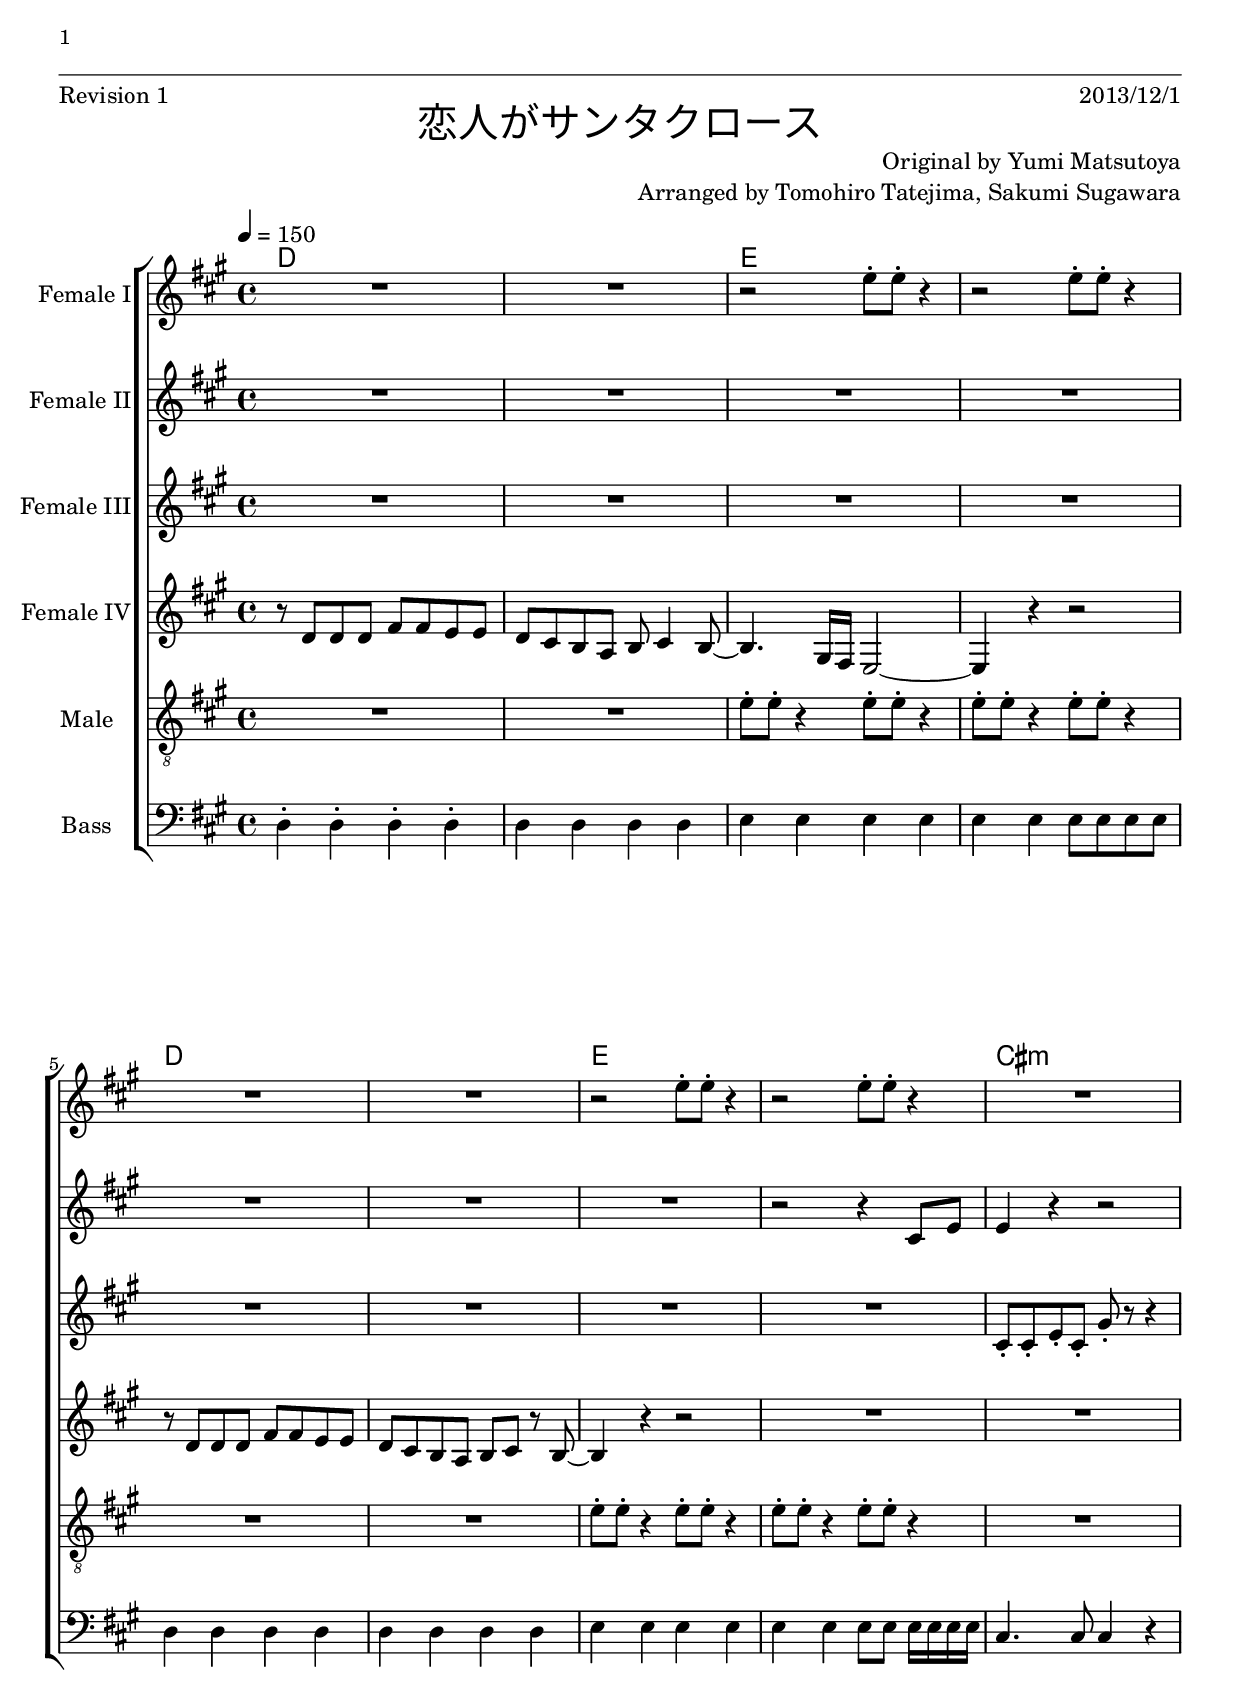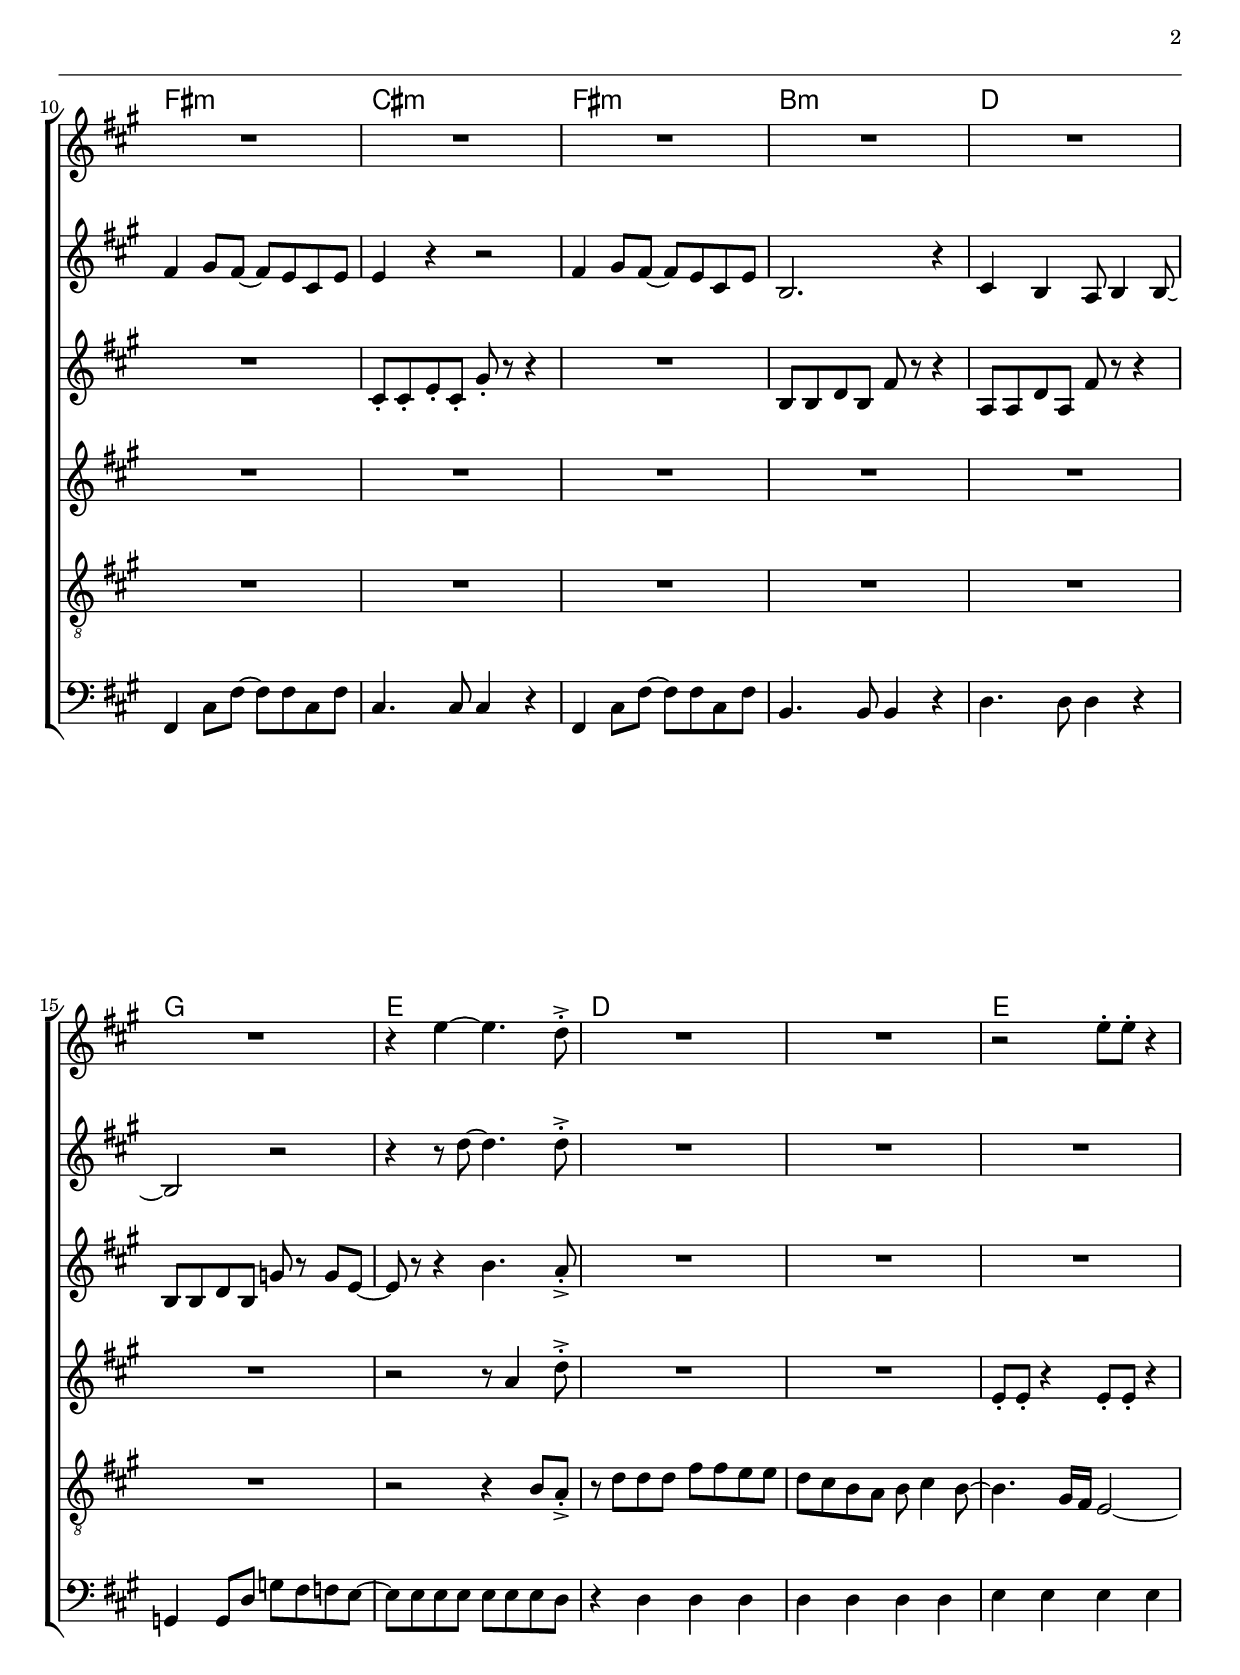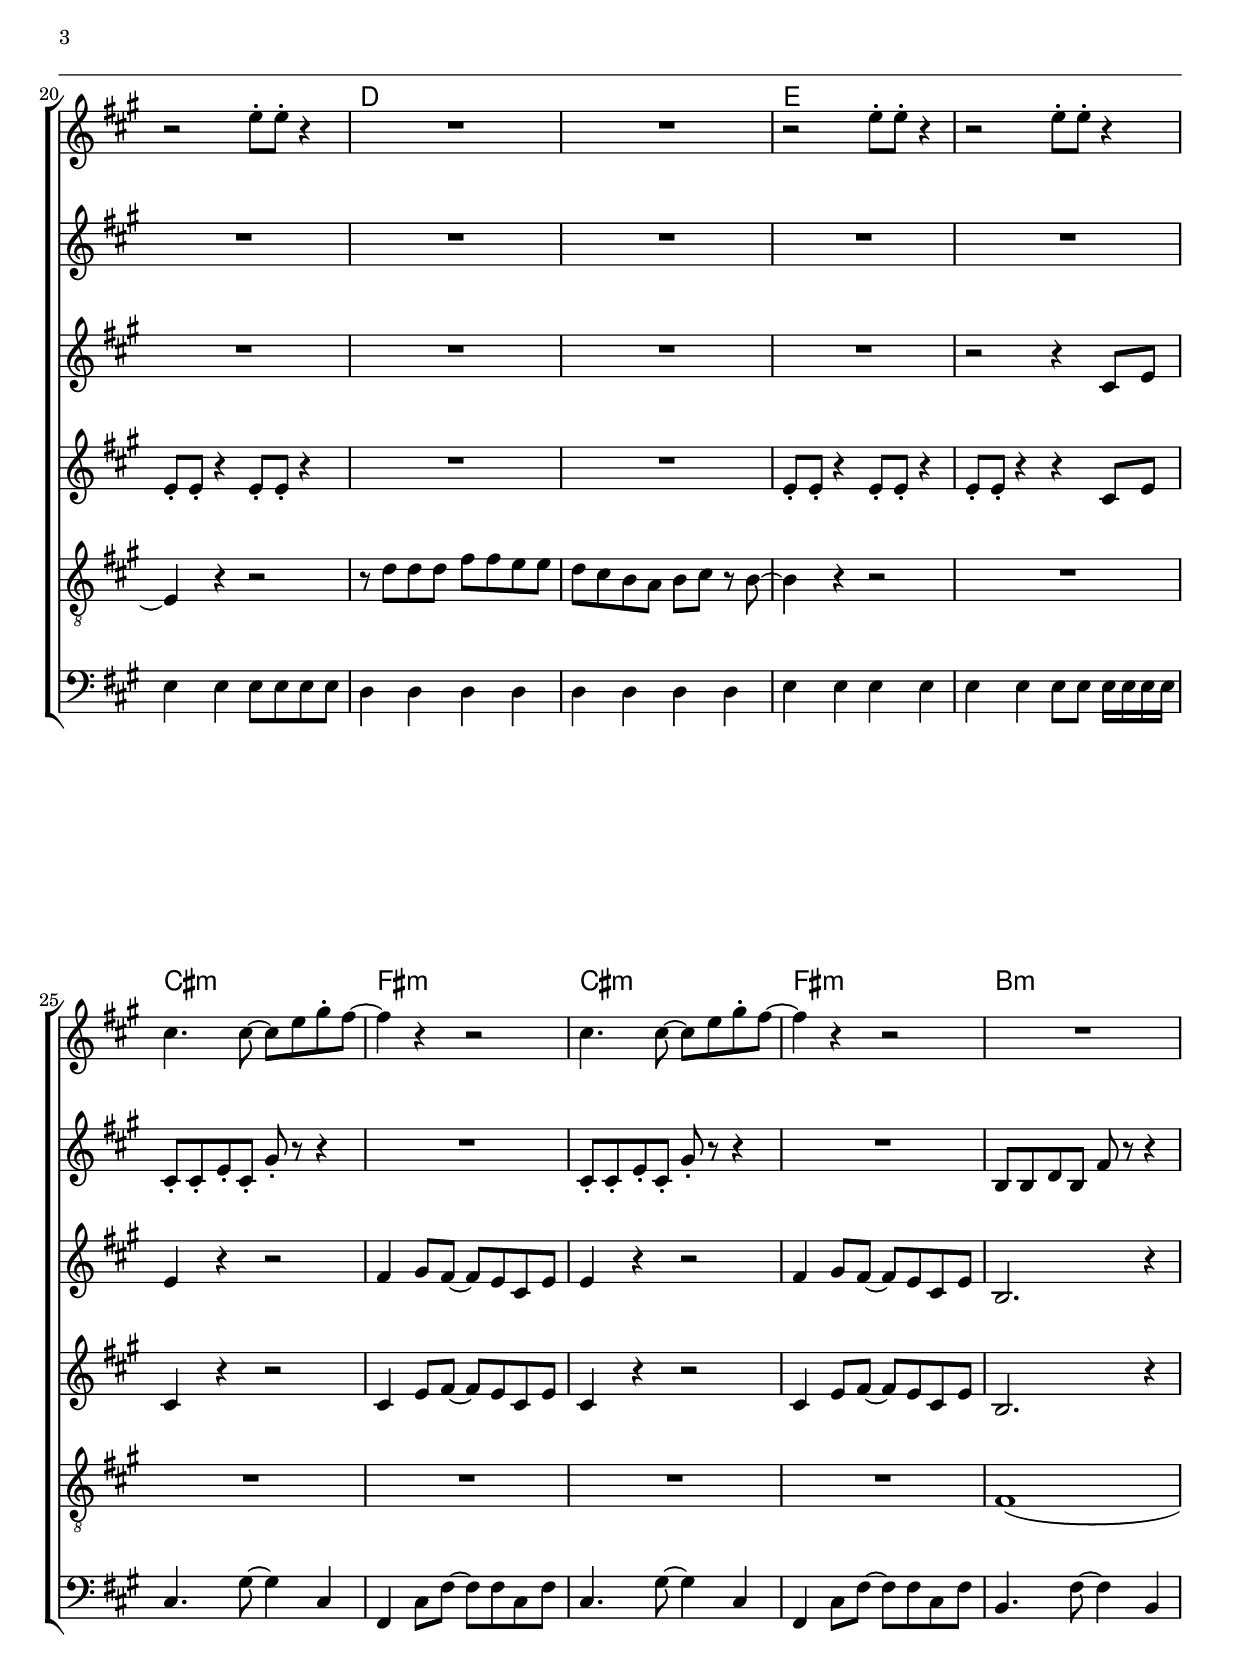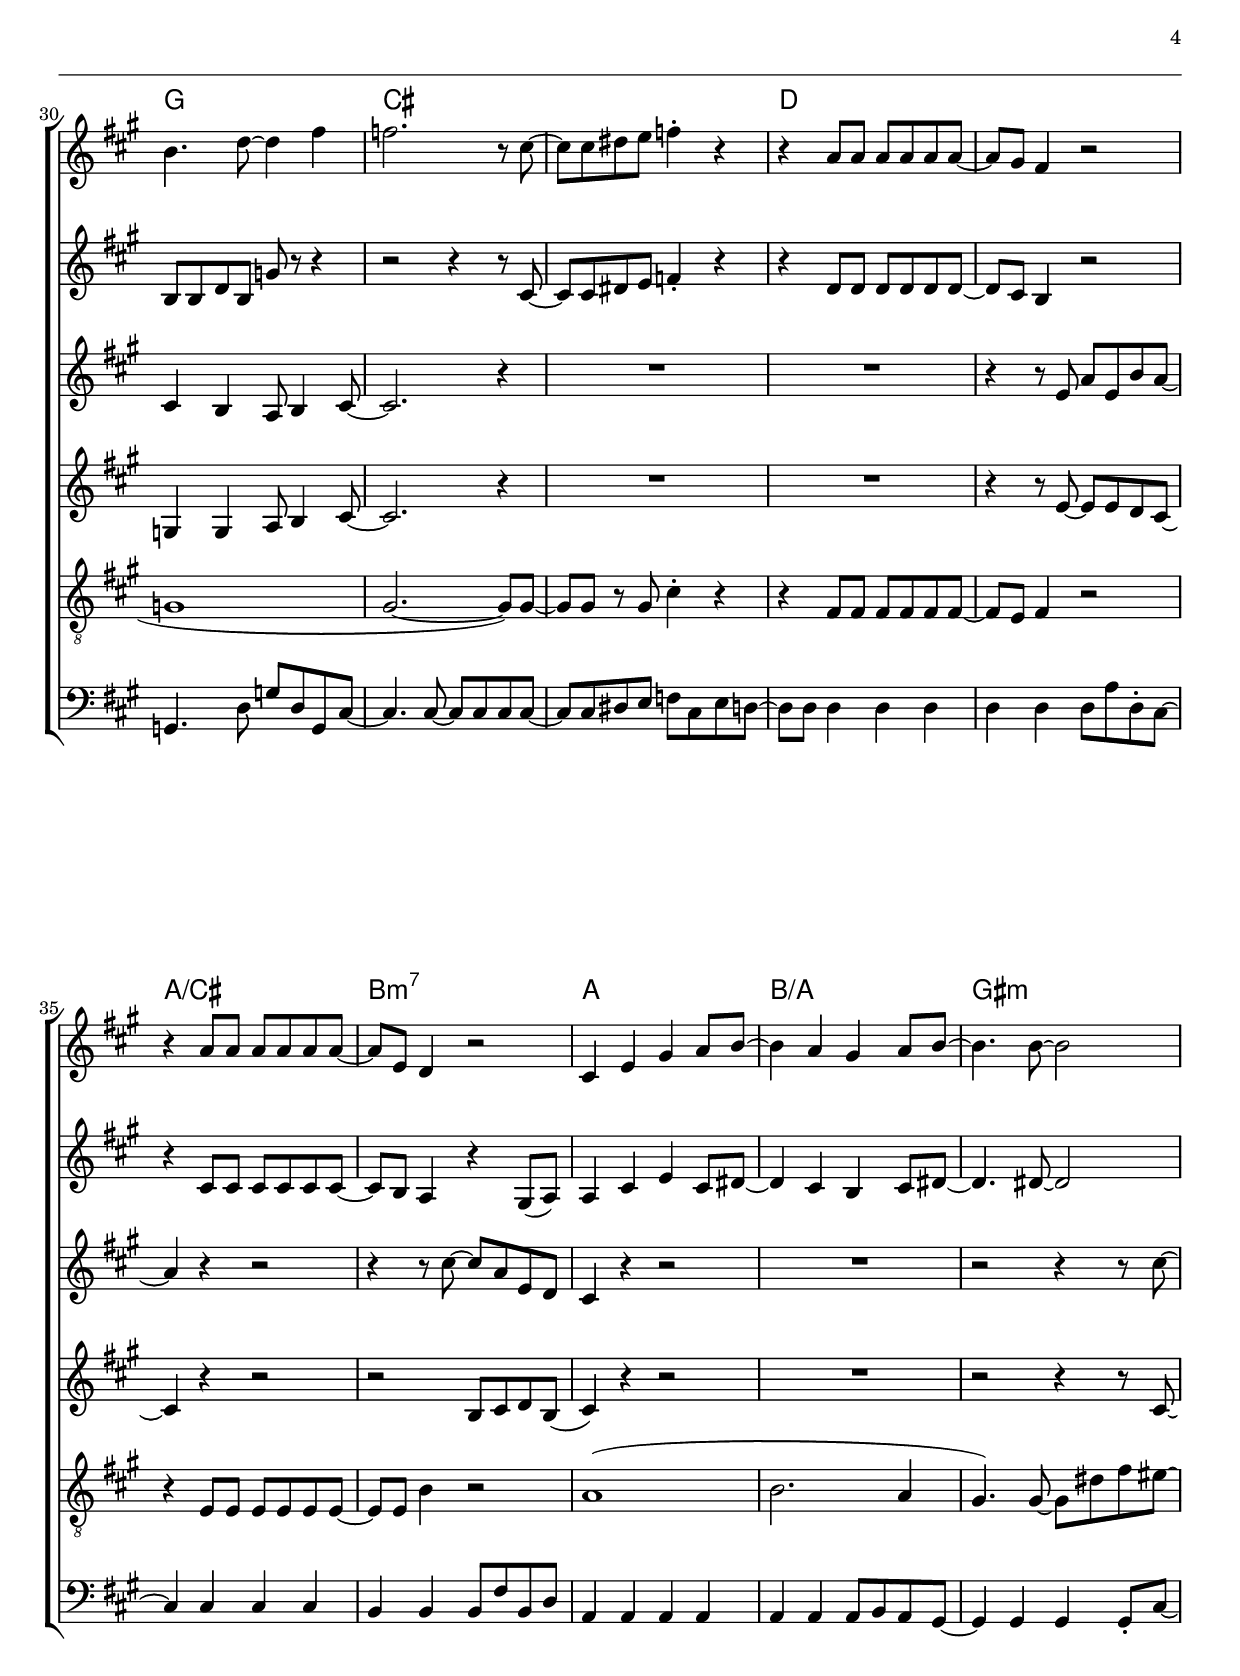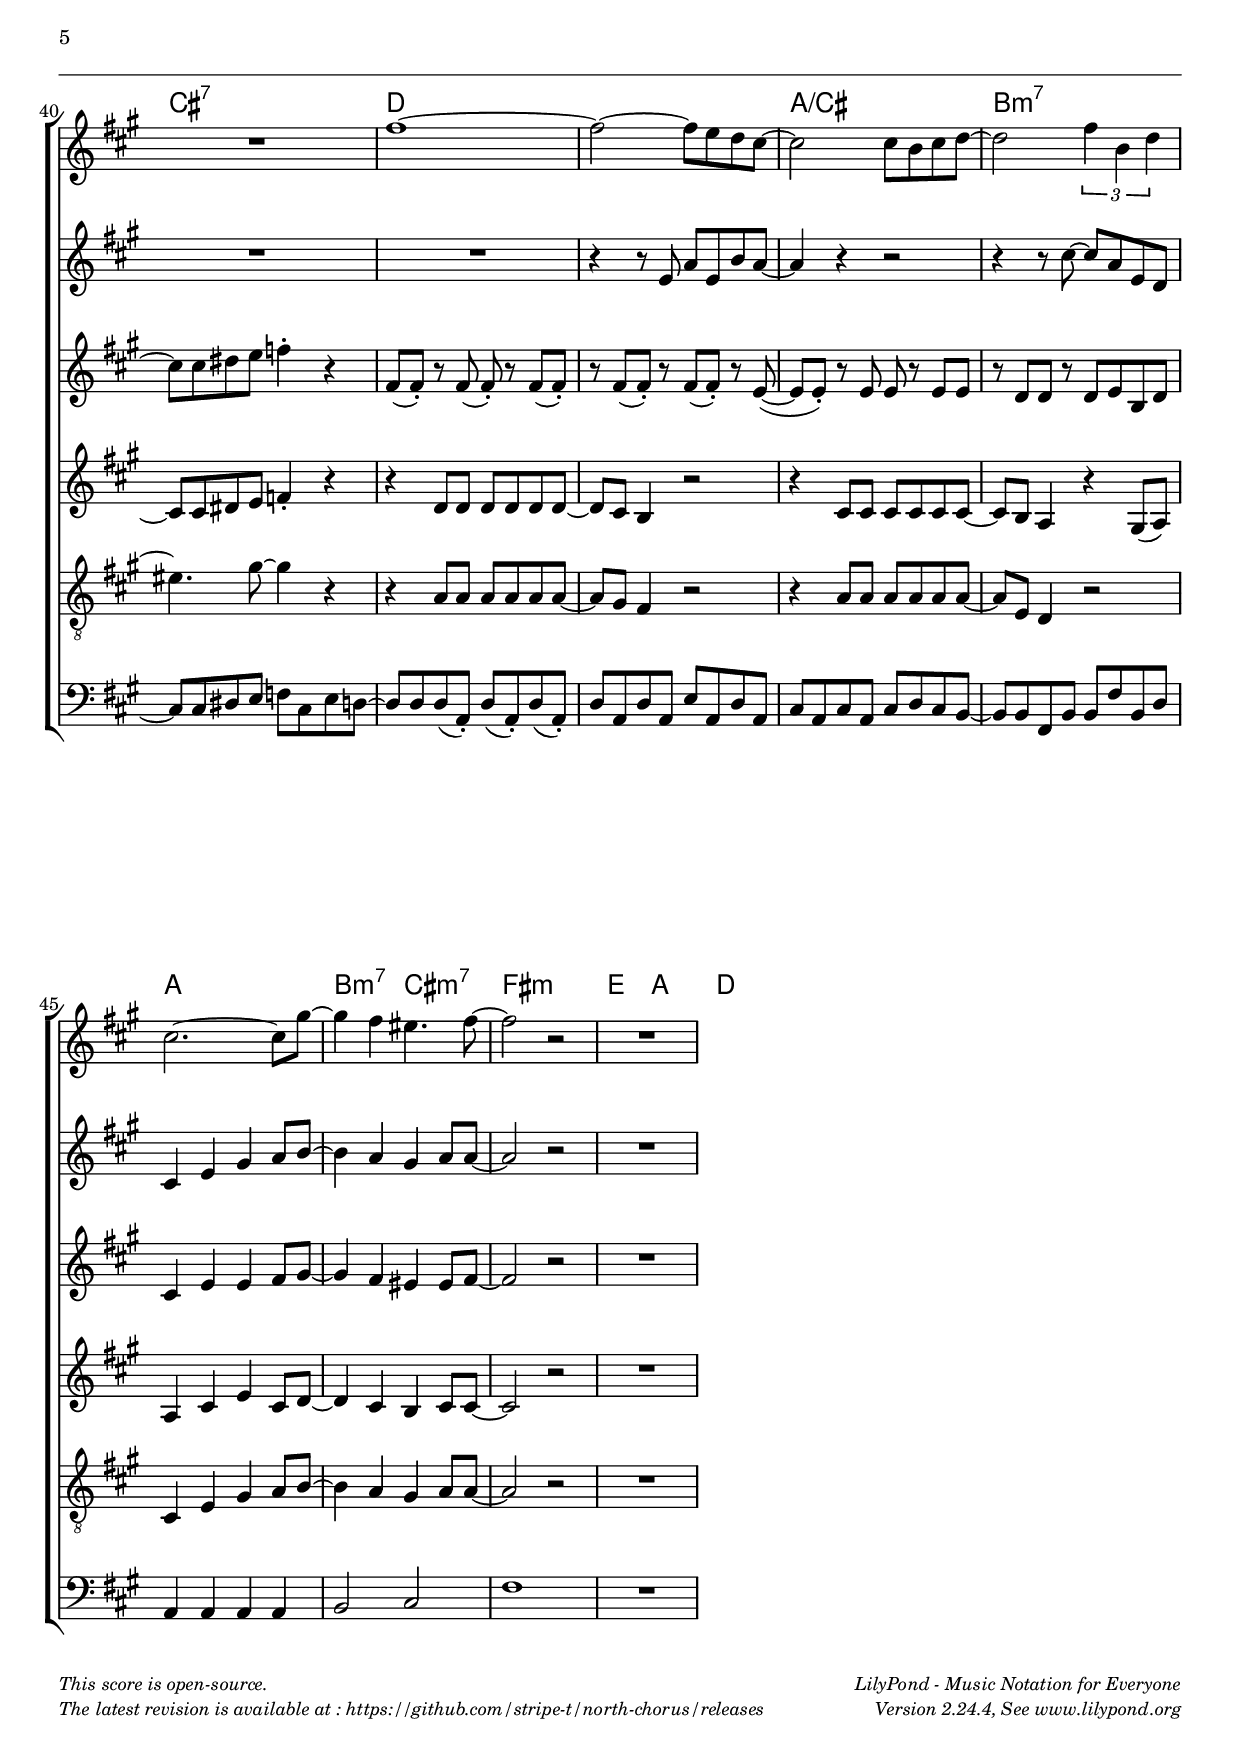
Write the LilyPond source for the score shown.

% Template revision 2
%
% For Flescobaldi :
% -*- indent-width: 4; tab-width: 4; indent-tabs: true;

\version "2.16.0"
\include "articulate.ly"

\paper {
	bookTitleMarkup = \markup {
		\column {
			\fill-line {
				"Revision 1"
				"2013/12/1"
			}
			\fill-line {
				\override #'(font-name . "IPAex明朝")
				\fontsize #5 "恋人がサンタクロース"
			}
			\fill-line {
				\null
				"Original by Yumi Matsutoya"
			}
			\fill-line {
				\null
				"Arranged by Tomohiro Tatejima, Sakumi Sugawara"
			}
		}
	}
	oddHeaderMarkup = \markup {
		\column {
			\fill-line {
				\fontsize #-1 \fromproperty #'page:page-number-string \null
			}
			\draw-hline
		}
		
	}
	evenHeaderMarkup = \markup {
		\column {
			\fill-line {
				\null \fontsize #-1 \fromproperty #'page:page-number-string
			}
			\draw-hline
		}
	}

	oddFooterMarkup = \markup {
		\on-the-fly #last-page \column{
			\fontsize #-2 \italic \fill-line {
				\left-column {"This score is open-source." "The latest revision is available at : https://github.com/stripe-t/north-chorus/releases"}
				\right-column {"LilyPond - Music Notation for Everyone" #(string-append "Version " (lilypond-version) ", See www.lilypond.org")}
			}
		}
	}

	evenFooterMarkup = \oddFooterMarkup
}

chord = \chordmode {
	\tempo 4=150
	d1 | s | e | s |
	d | s | e | s |
	cis:m | fis:m | cis:m | fis:m |
	b:m | d | g | e |
	d1 | s | e | s |
	d | s | e | s |
	cis:m | fis:m | cis:m | fis:m |
	b:m | g | cis | s |
	d | s | a/cis | b:m7 |
	a | b/a | gis:m | cis:7 |
	d | s | a/cis | b:m7 |
	a | b2:m7 cis:m7 | fis1:m | e2 a |
	d2.. s8 | s4 s s s8 s |
}

fA = \relative c' {
	\key a \major
	R1 | R1 | r2 e'8-. e-. r4 | r2 e8-. e-. r4 |
	R1 | R1 | r2 e8-. e-. r4 | r2 e8-. e-. r4 |
	R1 | R1 | R1 | R1 |
	R1 | R1 | R1 | r4 e ~ e4. d8->-. |
	R1 | R1 | r2 e8-. e-. r4 | r2 e8-. e-. r4 |
	R1 | R1 | r2 e8-. e-. r4 | r2 e8-. e-. r4 |
	cis4. cis8 ~ cis e gis-. fis ~ | fis4 r r2 | cis4. cis8 ~ cis e gis-. fis ~ | fis4 r r2 | 
	R1 | b,4. d8 ~ d4  fis | f2. r8 cis ~ | cis cis dis e f4-. r |
	r4 a,8 a a a a a ~ | a gis fis4 r2 | r4 a8 a a a a a ~ | a e d4 r2 |
	cis4 e gis a8 b ~ | b4 a gis a8 b ~ | b4. b8 ~ b2 | R1 |
	fis'1 ~ | fis2 ~ fis8 e d cis ~ | cis2 cis8 b cis d ~ | d2 \times 2/3 { fis4 b, d } |
	cis2. ~ cis8 gis' ~ | gis4 fis eis4. fis8 ~ | fis2 r2 | R1 |
}
fAlyric = \lyricmode {
	\set ignoreMelismata = ##t
	\override Lyrics . LyricText #'font-name = "IPAex明朝"
	\override Lyrics . LyricText #'font-size = #-1
}

fB = \relative c' {
	\key a \major
	R1 | R1 | R1 | R1 |
	R1 | R1 | R1 | r2 r4 cis8 e |
	e4 r r2 | fis4 gis8 fis ~ fis e cis e | e4 r r2  | fis4 gis8 fis ~ fis e cis e |
	b2. r4 | cis4 b a8 b4 b8 ~ | b2 r2 | r4 r8 d' ~ d4. d8->-. |
	R1 | R1 | R1 | R1 |
	R1 | R1 | R1 | R1 |
	cis,8-. cis-. e-. cis-. gis'-. r r4 | R1 | cis,8-. cis-. e-. cis-. gis'-. r r4 | R1 |
	b,8 b d b fis' r r4 | b,8 b d b g' r r4 | r2 r4 r8 cis, ~ | cis cis dis e f4-. r |
	r4 d8 d d d d d ~ | d cis b4 r2 | r4 cis8 cis cis cis cis cis ~ | cis b a4 r4 gis8( a) |
	a4 cis e cis8 dis ~ | dis4 cis b cis8 dis ~ | dis4. dis8 ~ dis2 | R1 |
	R1 | r4 r8 e a e b' a ~ | a4 r r2 | r4 r8 cis ~ cis a e d |
	cis4 e gis a8 b ~ | b4 a gis a8 a ~ | a2 r | R1 |
}
fBlyric = \lyricmode {
	\set ignoreMelismata = ##t
	\override Lyrics . LyricText #'font-name = "IPAex明朝"
	\override Lyrics . LyricText #'font-size = #-1
}

fC = \relative c'{
	\key a \major
	R1 | R1 | R1 | R1 |
	R1 | R1 | R1 | R1 |
	cis8-. cis-. e-. cis-. gis'-. r r4 | R1 | cis,8-. cis-. e-. cis-. gis'-. r r4 | R1 |
	b,8 b d b fis' r r4 | a,8 a d a fis' r r4 | b,8 b d b g' r g e ~ | e r r4 b'4. a8->-. |
	R1 | R1 | R1 | R1 |
	R1 | R1 | R1 | r2 r4 cis,8 e |
	e4 r r2 | fis4 gis8 fis ~ fis e cis e | e4 r r2  | fis4 gis8 fis ~ fis e cis e |
	b2. r4 | cis4 b a8 b4 cis8 ~ | cis2. r4 | R1 |
	R1 | r4 r8 e a e b' a ~ | a4 r r2 | r4 r8 cis ~ cis a e d |
	cis4 r r2 | R1 | r2 r4 r8 cis' ~ | cis cis dis e f4-. r |
	fis,8( fis-.) r fis8( fis-.) r fis8( fis-.) | r fis8( fis-.) r fis8( fis-.) r e( ~ | e e-.) r e e r e e | r d d r d e b d |
	cis4 e e fis8 gis ~ | gis4 fis eis eis8 fis ~ | fis2 r2 | R1 |
} 
fClyric = \lyricmode {
	\set ignoreMelismata = ##t
	\override Lyrics . LyricText #'font-name = "IPAex明朝"
	\override Lyrics . LyricText #'font-size = #-1
}

fD = \relative c'{
	\key a \major
	r8 d d d fis fis e e | d cis b a b cis4 b8 ~ | b4. gis16 fis e2 ~ | e4 r4 r2 |
	r8 d' d d fis fis e e | d cis b a b cis8 r b8 ~ | b4 r r2 | R1 |
	R1 | R1 | R1 | R1 |
	R1 | R1 | R1 | r2 r8 a'4 d8->-. |
	R1 | R1 | e,8-. e-. r4 e8-. e-. r4 | e8-. e-. r4 e8-. e-. r4 |
	R1 | R1 | e8-. e-. r4 e8-. e-. r4 | e8-. e-. r4 r cis8 e |
	cis4 r r2 | cis4 e8 fis ~ fis e cis e | cis4 r r2 | cis4 e8 fis ~ fis e cis e |
	b2. r4 | g4 g a8 b4 cis8 ~ | cis2. r4 | R1 |
	R1 | r4 r8 e ~ e e d cis ~ | cis4 r r2 | r2 b8 cis d b( |
	cis4) r r2 | R1 | r2 r4 r8 cis ~ | cis cis dis e f4-. r |
	r4 d8 d d d d d ~ | d cis b4 r2 | r4 cis8 cis cis cis cis cis ~ | cis b a4 r4 gis8( a) |
	a4 cis e cis8 d ~ | d4 cis b cis8 cis ~ | cis2 r | R1 |
}
fDlyric = \lyricmode {
	\set ignoreMelismata = ##t
	\override Lyrics . LyricText #'font-name = "IPAex明朝"
	\override Lyrics . LyricText #'font-size = #-1
}

mA = \relative c {
	\key a \major
	R1 | R1 | e'8-. e-. r4 e8-. e-. r4 | e8-. e-. r4 e8-. e-. r4 |
	R1 | R1 | e8-. e-. r4 e8-. e-. r4 | e8-. e-. r4 e8-. e-. r4 |
	R1 | R1 | R1 | R1 |
	R1 | R1 | R1 | r2 r4 b8 a->-. |
	r8 d d d fis fis e e | d cis b a b cis4 b8 ~ | b4. gis16 fis e2 ~ | e4 r4 r2 |
	r8 d' d d fis fis e e | d cis b a b cis8 r b8 ~ | b4 r r2 | R1 |
	R1 | R1 | R1 | R1 |
	fis1( | g | gis2. ~ gis8) gis ~ | gis gis r gis cis4-. r |
	r4 fis,8 fis fis fis fis fis ~ | fis e fis4 r2 | r4 e8 e e e e e ~ | e e b'4 r2 |
	a1( | b2. a4 | gis4.) gis8 ~ gis dis' fis eis ~ | eis4. gis8 ~ gis4 r |
	r4 a,8 a a a a a ~ | a gis fis4 r2 | r4 a8 a a a a a ~ | a e d4 r2 |
	cis4 e gis a8 b ~ | b4 a gis a8 a ~ | a2 r | R1 |
}
mAlyric = \lyricmode {
	\set ignoreMelismata = ##t
	\override Lyrics . LyricText #'font-name = "IPAex明朝"
	\override Lyrics . LyricText #'font-size = #-1
}

mB = \relative c {
	\key a \major
	d4-. d-. d-. d-. | d d d d | e e e e | e4 e e8 e e e |
	d4 d d d | d d d d | e e e e | e4 e e8 e e16 e e e |
	cis4. cis8 cis4 r | fis,4 cis'8 fis ~ fis fis cis fis | cis4. cis8 cis4 r | fis,4 cis'8 fis ~ fis fis cis fis |
	b,4. b8 b4 r | d4. d8 d4 r | g,4 g8 d' g fis f e ~ | e e e e e e e d |
	r4 d d d | d d d d | e e e e | e4 e e8 e e e |
	d4 d d d | d d d d | e e e e | e4 e e8 e e16 e e e |
	cis4. gis'8 ~ gis4 cis, | fis,4 cis'8 fis ~ fis fis cis fis | cis4. gis'8 ~ gis4 cis, | fis,4 cis'8 fis ~ fis fis cis fis |
	b,4. fis'8 ~ fis4 b, | g4. d'8 g d g, cis ~ | cis4. cis8 ~ cis8 cis cis cis ~ | cis cis dis e f cis e d ~ |
	d d d4 d d | d d d8 a' d,-. cis ~ | cis4 cis cis cis | b b b8 fis' b, d |
	a4 a a a | a a a8 b a gis ~ | gis4 gis gis gis8-. cis ~ | cis cis dis e f cis e d ~ |
	d d d( a-.) d( a-.) d( a-.) | d a d a e' a, d a | cis a cis a cis d cis b ~ | b b fis b b fis' b, d |
	a4 a a a | b2 cis | fis1 | R1 |
}
mBlyric = \lyricmode {
	\set ignoreMelismata = ##t
	\override Lyrics . LyricText #'font-name = "IPAex明朝"
	\override Lyrics . LyricText #'font-size = #-1
}

\book{
	\score {
		<<
			\new ChordNames {
				\set ChordNames.midiMaximumVolume = #0.0
				\set ChordNames.midiMinimumVolume = #0.0
				\chord
			}
			\new ChoirStaff <<
				\new Staff = "Female1" <<
					\set Staff.instrumentName = "Female I"
					\set Staff.midiInstrument = "flute"
					\clef treble
					\new Voice = "VoiceFemale1" \fA
				>>
				\new Lyrics = "LyricsFemale1"
				
				\new Staff = "Female2" <<
					\set Staff.instrumentName = "Female II"
					\set Staff.midiInstrument = "flute"
					\clef treble
					\new Voice = "VoiceFemale2" \fB
				>>
				\new Lyrics = "LyricsFemale2"
				
				\new Staff = "Female3" <<
					\set Staff.instrumentName = "Female III"
					\set Staff.midiInstrument = "clarinet"
					\clef treble
					\new Voice = "VoiceFemale3" \fC
				>>
				\new Lyrics = "LyricsFemale3"
				
				\new Staff = "Female4" <<
					\set Staff.instrumentName = "Female IV"
					\set Staff.midiInstrument = "clarinet"
					\clef treble
					\new Voice = "VoiceFemale4" \fD
				>>
				\new Lyrics = "LyricsFemale4"

				\new Staff = "Male1" <<
					\set Staff.instrumentName = "Male"
					\set Staff.midiInstrument = "oboe"
					\clef "treble_8"
					\new Voice = "VoiceMale1" \mA
				>>
				\new Lyrics = "LyricsMale1"

				\new Staff = "Male2" <<
					\set Staff.instrumentName = "Bass"
					\set Staff.midiInstrument = "bassoon"
					\clef "bass"
					\new Voice = "VoiceMale2" \mB
				>>
				\new Lyrics = "LyricsMale2"

				\context Lyrics = "LyricsFemale1" {
					\lyricsto "VoiceFemale1" {
						\fAlyric
					}
				}
				\context Lyrics = "LyricsFemale2" {
					\lyricsto "VoiceFemale2" {
						\fBlyric
					}
				}
				\context Lyrics = "LyricsFemale3" {
					\lyricsto "VoiceFemale3" {
						\fClyric
					}
				}
				\context Lyrics = "LyricsFemale4" {
					\lyricsto "VoiceFemale4" {
						\fDlyric
					}
				}
				\context Lyrics = "LyricsMale1" {
					\lyricsto "VoiceMale1" {
						\mAlyric
					}
				}
				\context Lyrics = "LyricsMale2" {
					\lyricsto "VoiceMale2" {
						\mBlyric
					}
				}
			>>
		>>
		\layout {}
		\midi {}
	}
}